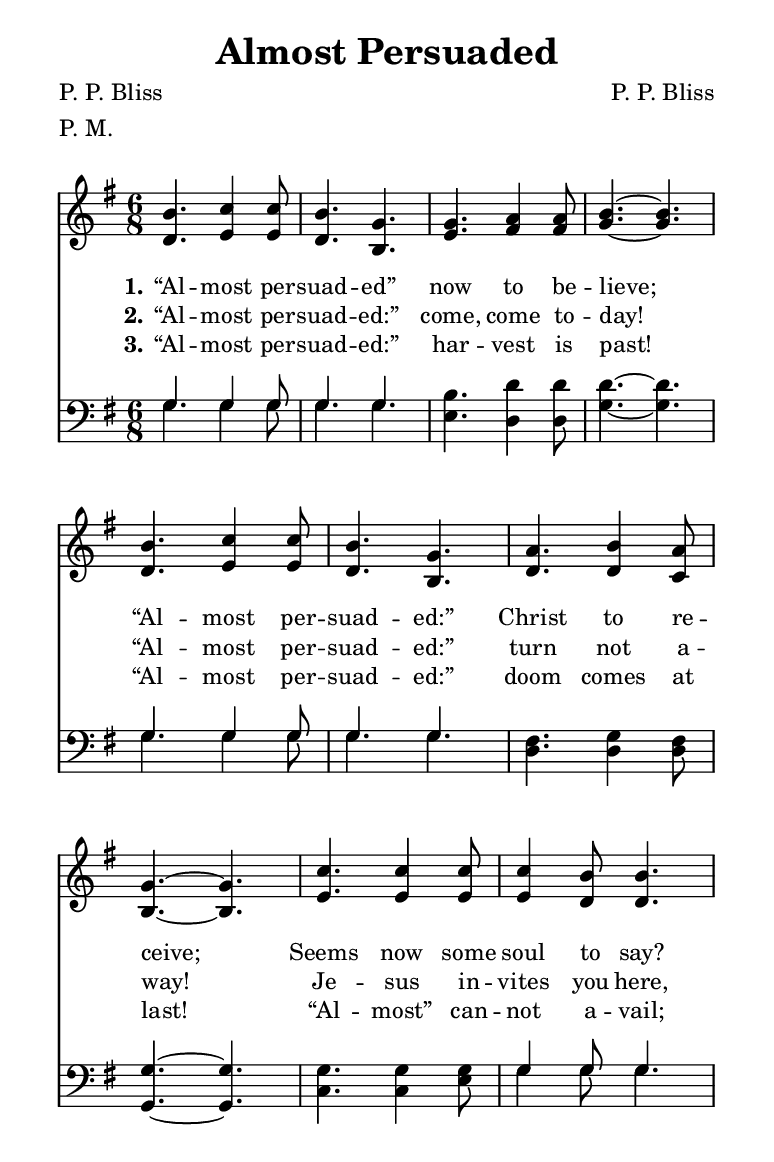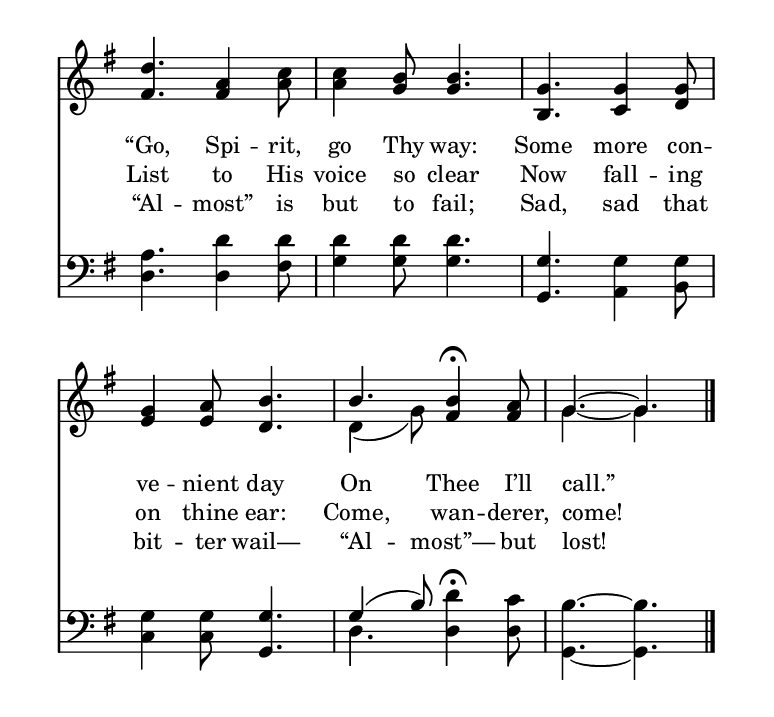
\include "common/global.ily"
\paper {
  \include "common/paper.ily"
  ragged-bottom = ##t
  ragged-last-bottom = ##t
  systems-per-page = #(cond (is-eogsized 3) (#t #f))
  %page-count = ##f
}

\header{
  hymnnumber = "57"
  title = "Almost Persuaded"
  tunename = ""
  meter = "P. M."
  poet = "P. P. Bliss"
  composer = "P. P. Bliss"
  %copyright = ""
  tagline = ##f
}

% for fermata in MIDI
ta = { \tempo 4=80 }
tb = { \tempo 4=40 }

patternAA = { c4.   c4 c8 | c4. c4. }
patternAB = { c4 c8 c4 c8 | c4. c4. }
patternAC = { c4. \tb c4 \ta c8 | c4. c4. }
patternBA = { c4. c4 c8 | c4 c8 c4. }

global = {
  \include "common/overrides.ily"
  \override Staff.TimeSignature.style = #'numbered
  \time 6/8
  \override Score.MetronomeMark.transparent = ##t % hide all fermata changes too
  \ta
  \key g \major
  %\partial 4
  \autoBeamOff
}

notesSoprano = {
\global
\relative c'' {

  \changePitch \patternAA { b c c | b g | g a a | b ~ b }
  \changePitch \patternAA { b c c | b g | a b a | g ~ g }
  \changePitch \patternBA { c c c | c b b }
  \changePitch \patternBA { d a c | c b b }
  \changePitch \patternBA { g g g | g a b }
  \changePitch \patternAC { b b \fermata a | g ~ g }

  \bar "|."

}
}

notesAlto = {
\global
\relative e' {

  \changePitch \patternAA { d e e | d b | e fis fis | g ~ g }
  \changePitch \patternAA { d e e | d b | d d c | b ~ b }
  \changePitch \patternBA { e e e | e d d }
  \changePitch \patternBA { fis fis a | a g g }
  \changePitch \patternBA { b, c d | e e d }
  \changePitch \patternAB { d( g) fis fis | g ~ g }

}
}

notesTenor = {
\global
\relative a {

  \changePitch \patternAA { g g g | g g | b d d | d ~ d }
  \changePitch \patternAA { g, g g | g g | fis g fis | g ~ g }
  \changePitch \patternBA { g g g | g g g }
  \changePitch \patternBA { a d d | d d d }
  \changePitch \patternBA { g, g g | g g g }
  \changePitch \patternAB { g( b) d c | b ~ b }

}
}

notesBass = {
\global
\relative f {

  \changePitch \patternAA { g g g | g g | e d d | g ~ g }
  \changePitch \patternAA { g g g | g g | d d d | g, ~ g }
  \changePitch \patternBA { c c e | g g g }
  \changePitch \patternBA { d d fis | g g g }
  \changePitch \patternBA { g, a b | c c g }
  \changePitch \patternAC { d' d \fermata d | g, ~ g }

}
}

wordsA = \lyricmode {
\set stanza = "1."

“Al -- most per -- suad -- ed” now to be -- lieve;
“Al -- most per -- suad -- ed:” Christ to re -- ceive;
Seems now some soul to say?
“Go, Spi -- rit, go Thy way:
Some more con -- ve -- nient day
On Thee I’ll call.”

}

wordsB = \lyricmode {
\set stanza = "2."

“Al -- most per -- suad -- ed:” come, come to -- day!
“Al -- most per -- suad -- ed:” turn not a -- way!
Je -- sus in -- vites you here,
List to His voice so clear
Now fall -- ing on thine ear:
Come, wan -- derer, come!

}

wordsC = \lyricmode {
\set stanza = "3."

“Al -- most per -- suad -- ed:” har -- vest is past!
“Al -- most per -- suad -- ed:” doom comes at last!
“Al -- most” can -- not a -- vail;
“Al -- most” is but to fail;
Sad, sad that bit -- ter wail—
“Al -- most”— but lost!

}

\score {
  \context ChoirStaff <<
    \context Staff = upper <<
      \set Staff.autoBeaming = ##f
      \set ChoirStaff.systemStartDelimiter = #'SystemStartBar
      \set ChoirStaff.printPartCombineTexts = ##f
      \partcombine #'(2 . 9) \notesSoprano \notesAlto
      \context NullVoice = sopranos { \voiceOne << \notesSoprano >> }
      \context NullVoice = altos { \voiceTwo << \notesAlto >> }
      \context Lyrics = one   \lyricsto sopranos \wordsA
      \context Lyrics = two   \lyricsto sopranos \wordsB
      \context Lyrics = three \lyricsto sopranos \wordsC
    >>
    \context Staff = men <<
      \set Staff.autoBeaming = ##f
      \clef bass
      \set ChoirStaff.printPartCombineTexts = ##f
      \partcombine #'(2 . 9) \notesTenor \notesBass
      \context NullVoice = tenors { \voiceOne << \notesTenor >> }
      \context NullVoice = basses { \voiceTwo << \notesBass >> }
    >>
  >>
  \layout {
    \include "common/layout.ily"
  }
  \midi{
    \include "common/midi.ily"
  }
}

\version "2.19.49"  % necessary for upgrading to future LilyPond versions.

% vi:set et ts=2 sw=2 ai nocindent syntax=lilypond:
